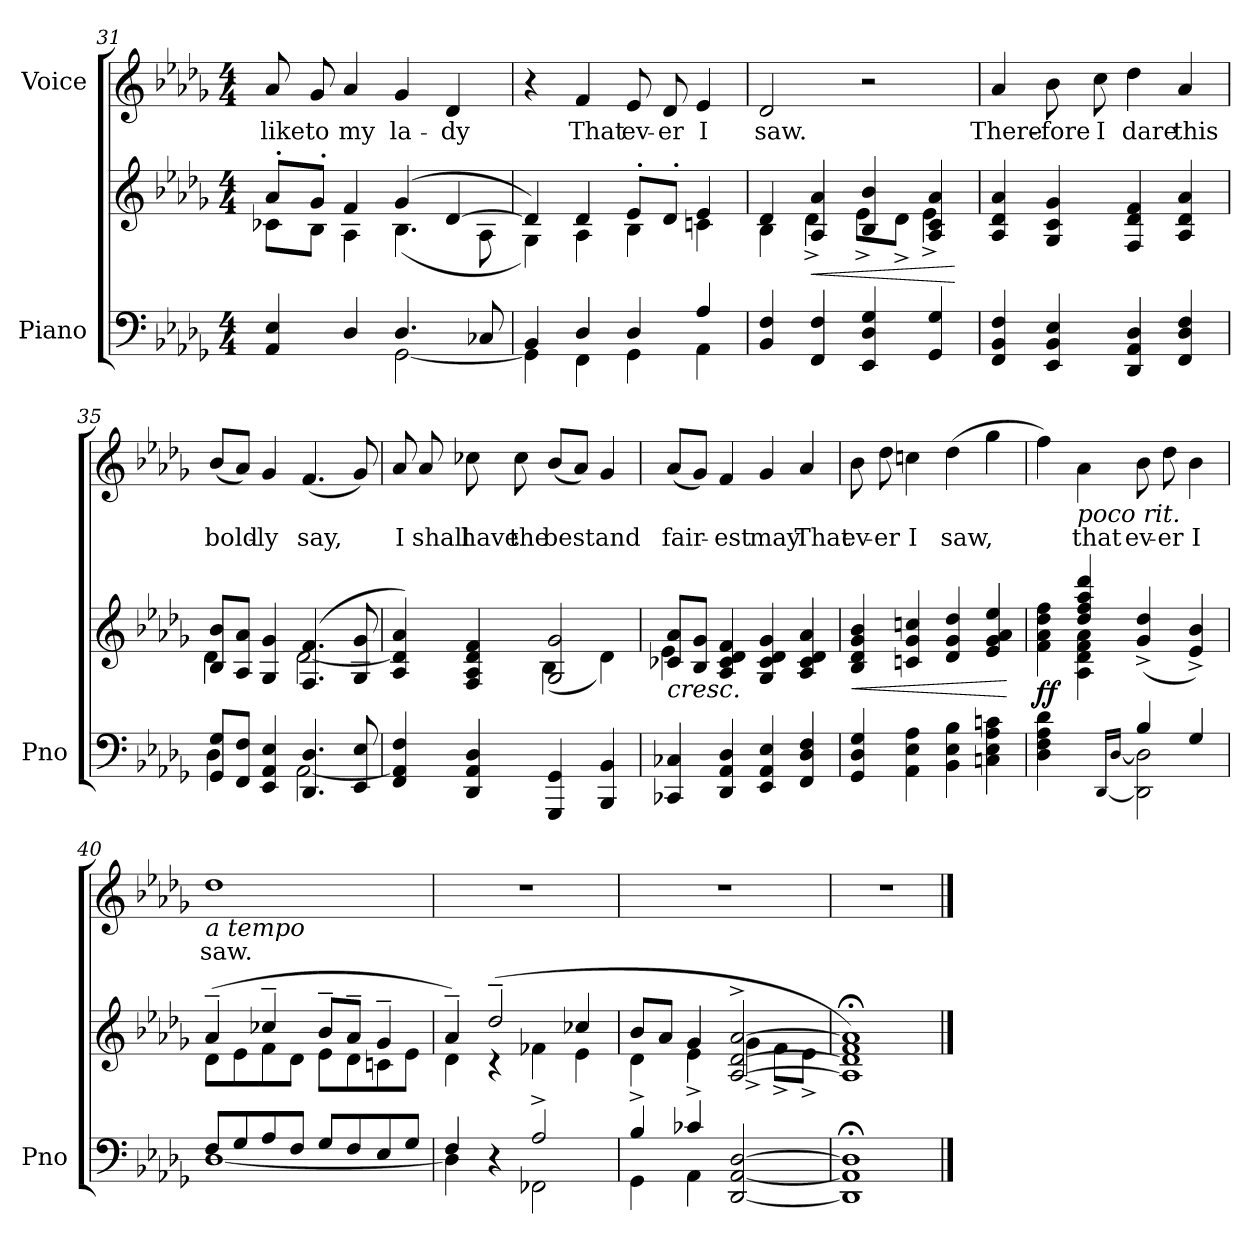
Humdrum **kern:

**kern	**kern	**dynam	**kern	**text	**dynam
*part2	*part2	*part2	*part1	*part1	*part1
*staff3	*staff2	*staff2/3	*staff1	*staff1	*staff1
*I"Piano	*	*	*I"Voice	*	*
*I'Pno	*	*	*	*	*
!!LO:LB:g=z
*clefF4	*clefG2	*	*clefG2	*	*
*k[b-e-a-d-g-]	*k[b-e-a-d-g-]	*	*k[b-e-a-d-g-]	*	*
*M4/4	*M4/4	*	*M4/4	*	*
=31	=31	=31	=31	=31	=31
*^	*^	*	*	*	*
!	!	!	!	!	!	!LO:LY:b	!
4AA-/ 4E-/	2ryy	8a-'/L	8c-X\L	.	8a-/	like	.
!	!	!	!	!	!	!LO:LY:b	!
.	.	8g-'/J	8B-\J	.	8g-/	to	.
!	!	!	!	!	!	!LO:LY:b	!
4D-/	.	4f/	4A-\	.	4a-/	my	.
!	!	!	!	!	!	!LO:LY:b	!
4.D-/	[2GG-\	(4g-/	(4.B-\	.	4g-/	la-	.
!	!	!	!	!	!	!LO:LY:b	!
.	.	[4d-/	.	.	4d-/	-dy	.
8C-X/	.	.	8A-\	.	.	.	.
=32	=32	=32	=32	=32	=32	=32	=32
4BB-/	4GG-\]	4d-/])	4G-\)	.	4r	.	.
!	!	!	!	!	!	!LO:LY:b	!
4D-/	4FF\	4d-/	4A-\	.	4f/	That	.
!	!	!	!	!	!	!LO:LY:b	!
4D-/	4GG-\	8e-'/L	4B-\	.	8e-/	ev-	.
!	!	!	!	!	!	!LO:LY:b	!
.	.	8d-'/J	.	.	8d-/	-er	.
!	!	!	!	!	!	!LO:LY:b	!
4A-/	4AA-\	4e-/	4cn\	.	4e-/	I	.
=33	=33	=33	=33	=33	=33	=33	=33
!	!	!	!	!	!	!LO:LY:b	!
*v	*v	*	*	*	*	*	*
4BB-/ 4F/	4d-/	4B-\	.	2d-/	saw.	.
!	!	!	!LO:HP:b	!	!	!
4FF/ 4F/	4A-/ 4a-/	4d-^\	<	.	.	.
4EE-/ 4D-/ 4G-/	4B-/ 4b-/	8e-^\L	.	2r	.	.
.	.	8d-^\J	.	.	.	.
4GG-/ 4G-/	4A-/ 4c/ 4a-/	4e-^\	.	.	.	.
*	*v	*v	*	*	*	*
.	.	[	.	.	.
!!LO:PB:g=z
=34	=34	=34	=34	=34	=34
!	!	!LO:DY:b	!	!LO:LY:b	!
!	!	!LO:DY:n=1:b	!	!	!LO:DY:a
!	!	!	!	!	!LO:DY:n=1:a
4FF/ 4BB-/ 4F/	4A-/ 4d-/ 4a-/	f other-dynamics	4a-/	There-	f other-dynamics
!	!	!	!	!LO:LY:b	!
4EE-/ 4BB-/ 4E-/	4G-/ 4c/ 4g-/	.	8b-\	-fore	.
!	!	!	!	!LO:LY:b	!
.	.	.	8cc\	I	.
!	!	!	!	!LO:LY:b	!
4DD-/ 4AA-/ 4D-/	4F/ 4d-/ 4f/	.	4dd-\	dare	.
!	!	!	!	!LO:LY:b	!
4FF/ 4D-/ 4F/	4A-/ 4d-/ 4a-/	.	4a-/	this	.
=35	=35	=35	=35	=35	=35
*^	*^	*	*	*	*
!	!	!	!	!	!	!LO:LY:b	!
8GG-/ 8G-/L	4D-\	8B-/ 8b-/L	4d-\	.	(8b-/L	bold-	.
8FF/ 8F/J	.	8A-/ 8a-/J	.	.	8a-/J)	.	.
!	!	!	!	!	!	!LO:LY:b	!
4EE-/ 4AA-/ 4E-/	4ryy	4G-/ 4g-/	4ryy	.	4g-/	-ly	.
!	!	!	!	!	!	!LO:LY:b	!
4.DD-/ 4.D-/	[>2AA-\	(4.F/ 4.f/	[2d-\	.	(4.f/	say,	.
8EE-/ 8E-/	.	8G-/ 8g-/	.	.	8g-/)	.	.
*v	*v	*	*	*	*	*	*
!!LO:LB:g=z
=36	=36	=36	=36	=36	=36	=36
!	!	!	!	!	!LO:LY:b	!
4FF/ 4AA-/] 4F/	4A-/ 4d-/] 4a-/)	2ryy	.	8a-/	I	.
!	!	!	!	!	!LO:LY:b	!
.	.	.	.	8a-/	shall	.
!	!	!	!	!	!LO:LY:b	!
4DD-/ 4AA-/ 4D-/	4F/ 4A-/ 4d-/ 4f/	.	.	8cc-X\	have	.
!	!	!	!	!	!LO:LY:b	!
.	.	.	.	8cc-\	the	.
!	!	!	!	!	!LO:LY:b	!
4GGG-/ 4GG-/	2G-/ 2g-/	(4B-\	.	(8b-/L	best	.
.	.	.	.	8a-/J)	.	.
!	!	!	!	!	!LO:LY:b	!
4BBB-/ 4BB-/	.	4d-\)	.	4g-/	and	.
=37	=37	=37	=37	=37	=37	=37
!	!LO:TX:b:i:t=cresc.	!	!	!	!	!
!	!	!	!	!	!LO:LY:b	!
4CC-X/ 4C-X/	8c-X/ 8a-/L	4e-\	.	(8a-/L	fair-	.
.	8B-/ 8g-/J	.	.	8g-/J)	.	.
!	!	!	!	!	!LO:LY:b	!
4DD-/ 4AA-/ 4D-/	4A-/ 4c-/ 4d-/ 4f/	2.ryy	.	4f/	-est	.
!	!	!	!	!	!LO:LY:b	!
4EE-/ 4AA-/ 4E-/	4G-/ 4c-/ 4d-/ 4g-/	.	.	4g-/	may	.
!	!	!	!	!	!LO:LY:b	!
4FF/ 4D-/ 4F/	4A-/ 4c-/ 4d-/ 4a-/	.	.	4a-/	That	.
*	*v	*v	*	*	*	*
!!LO:LB:g=z
=38	=38	=38	=38	=38	=38
!	!	!LO:HP:b	!	!LO:LY:b	!
4GG-/ 4D-/ 4G-/	4B-/ 4d-/ 4g-/ 4b-/	<	8b-\	ev-	.
!	!	!	!	!LO:LY:b	!
.	.	.	8dd-\	-er	.
!	!	!	!	!LO:LY:b	!
4AA-\ 4E-\ 4A-\	4cn/ 4g-/ 4ccn/	.	4ccn\	I	.
!	!	!	!	!LO:LY:b	!
4BB-\ 4E-\ 4B-\	4d-/ 4g-/ 4dd-/	.	(4dd-\	saw,	.
4Cn\ 4E-\ 4A-\ 4cn\	4e-/ 4g-/ 4a-/ 4ee-/	.	4gg-\	.	.
.	.	[	.	.	.
=39	=39	=39	=39	=39	=39
*^	*^	*	*	*	*
!	!	!	!	!LO:DY:b	!	!	!
4D-\ 4F\ 4A-\ 4d-\	2ryy	4f\ 4a-\ 4dd-\ 4ff\	4ryy	ff	4ff\)	.	.
!	!	!	!	!	!LO:TX:b:i:t=poco rit.	!	!
!	!	!	!	!	!	!LO:LY:b	!
4ryy	.	4dd-/ 4ff/ 4aa-/ 4ddd-/	4A-\ 4d-\ 4f\ 4a-\	.	4a-\	that	.
.	[<16qDD-/LL	.	.	.	.	.	.
.	[<16qD-/JJ	.	.	.	.	.	.
!	!	!	!	!	!	!LO:LY:b	!
4B-/	2DD-\] 2D-\]	(>4g-/^> 4dd-/^>	2ryy	.	8b-\	ev-	.
!	!	!	!	!	!	!LO:LY:b	!
.	.	.	.	.	8dd-\	-er	.
!	!	!	!	!	!	!LO:LY:b	!
4G-/	.	4e-/^> 4b-/^>)	.	.	4b-\	I	.
=40	=40	=40	=40	=40	=40	=40	=40
!	!	!	!	!	!LO:TX:b:i:t=a tempo	!	!
!	!	!	!	!	!	!LO:LY:b	!
8F/L	[1D-	(4a-~/	8d-\L	.	1dd-	saw.	.
8G-/	.	.	8e-\	.	.	.	.
8A-/	.	4cc-X~/	8f\	.	.	.	.
8F/J	.	.	8d-\J	.	.	.	.
8G-/L	.	8b-~/L	8e-\L	.	.	.	.
8F/	.	8a-~/J	8d-\	.	.	.	.
8E-/	.	4g-~/	8cn\	.	.	.	.
8G-/J	.	.	8e-\J	.	.	.	.
!!LO:LB:g=z
=41	=41	=41	=41	=41	=41	=41	=41
4F/	4D-\]	4a-~/)	4d-\	.	1r	.	.
4r	4ryy	(2dd-~/	4r	.	.	.	.
2A-^/	2FF-X\	.	4f-X\	.	.	.	.
.	.	4cc-X/	4e-\	.	.	.	.
=42	=42	=42	=42	=42	=42	=42	=42
4B-^/	4GG-\	8b-/L	4d-\	.	1r	.	.
.	.	8a-/J	.	.	.	.	.
4c-X^/	4AA-\	4g-/	4e-\	.	.	.	.
[2DD-/ [>2AA-/ [2D-/	2ryy	[<2A-/^< [<2d-/^< [2a-/^<	4g-^\	.	.	.	.
.	.	.	8f^\L	.	.	.	.
.	.	.	8e-^\J	.	.	.	.
*v	*v	*	*	*	*	*	*
=43	=43	=43	=43	=43	=43	=43
1DD-];< 1AA-];< 1D-];<	1d-];< 1f;< 1a-];<)	1A-]	.	1r	.	.
*	*v	*v	*	*	*	*
==	==	==	==	==	==
*-	*-	*-	*-	*-	*-
